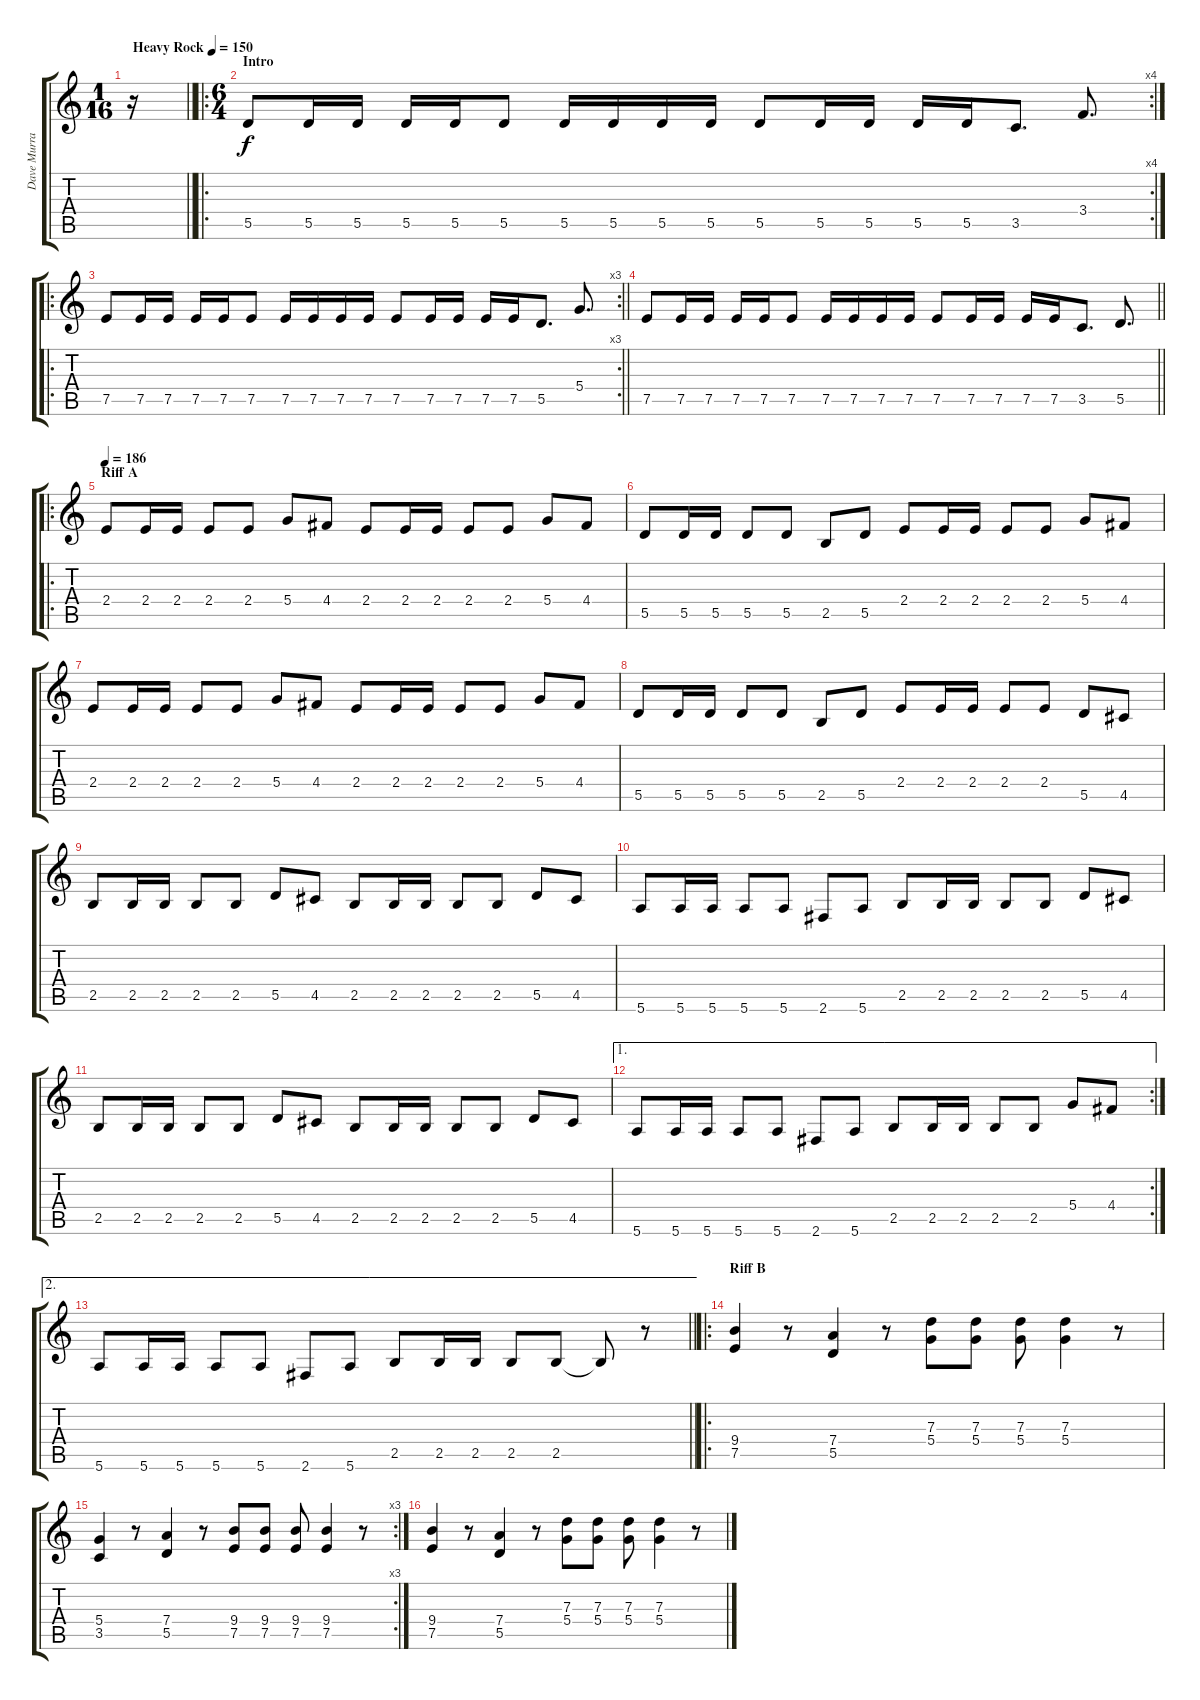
\track ("Dave Murray" "Dave Murra") {instrument distortionguitar}
\staff {score tabs}
\tuning (E4 B3 G3 D3 A2 E2) {hide}
\ts (1 16)
\tempo (150 "Heavy Rock")
\clef g2
\barLineRight lightlight
\ks c
r.16{dy f instrument distortionguitar} |
\ro
\rc 4
\ts (6 4)
\section ("" "Intro")
5.5.8 5.5.16 5.5.16 5.5.16 5.5.16 5.5.8 5.5.16 5.5.16 5.5.16 5.5.16 5.5.8 5.5.16 5.5.16 5.5.16 5.5.16 3.5.8{d} 3.4.8{d} |
\ro
\rc 3
\barLineRight lightlight
7.5.8 7.5.16 7.5.16 7.5.16 7.5.16 7.5.8 7.5.16 7.5.16 7.5.16 7.5.16 7.5.8 7.5.16 7.5.16 7.5.16 7.5.16 5.5.8{d} 5.4.8{d} |
\barLineRight lightlight
7.5.8 7.5.16 7.5.16 7.5.16 7.5.16 7.5.8 7.5.16 7.5.16 7.5.16 7.5.16 7.5.8 7.5.16 7.5.16 7.5.16 7.5.16 3.5.8{d} 5.5.8{d} |
\ro
\section ("" "Riff A")
\tempo 186
2.4.8 2.4.16 2.4.16 2.4.8 2.4.8 5.4.8 4.4.8 2.4.8 2.4.16 2.4.16 2.4.8 2.4.8 5.4.8 4.4.8 |
5.5.8 5.5.16 5.5.16 5.5.8 5.5.8 2.5.8 5.5.8 2.4.8 2.4.16 2.4.16 2.4.8 2.4.8 5.4.8 4.4.8 |
2.4.8 2.4.16 2.4.16 2.4.8 2.4.8 5.4.8 4.4.8 2.4.8 2.4.16 2.4.16 2.4.8 2.4.8 5.4.8 4.4.8 |
5.5.8 5.5.16 5.5.16 5.5.8 5.5.8 2.5.8 5.5.8 2.4.8 2.4.16 2.4.16 2.4.8 2.4.8 5.5.8 4.5.8 |
2.5.8 2.5.16 2.5.16 2.5.8 2.5.8 5.5.8 4.5.8 2.5.8 2.5.16 2.5.16 2.5.8 2.5.8 5.5.8 4.5.8 |
5.6.8 5.6.16 5.6.16 5.6.8 5.6.8 2.6.8 5.6.8 2.5.8 2.5.16 2.5.16 2.5.8 2.5.8 5.5.8 4.5.8 |
2.5.8 2.5.16 2.5.16 2.5.8 2.5.8 5.5.8 4.5.8 2.5.8 2.5.16 2.5.16 2.5.8 2.5.8 5.5.8 4.5.8 |
\ae 1
\rc 2
5.6.8 5.6.16 5.6.16 5.6.8 5.6.8 2.6.8 5.6.8 2.5.8 2.5.16 2.5.16 2.5.8 2.5.8 5.4.8 4.4.8 |
\ae 2
\barLineRight lightlight
5.6.8 5.6.16 5.6.16 5.6.8 5.6.8 2.6.8 5.6.8 2.5.8 2.5.16 2.5.16 2.5.8 2.5.8 2.5{t}.8 r.8 |
\ro
\section ("" "Riff B")
(9.4 7.5).4 r.8 (7.4 5.5).4 r.8 (7.3 5.4).8 (7.3 5.4).8 (7.3 5.4).8 (7.3 5.4).4 r.8 |
\rc 3
(5.4 3.5).4 r.8 (7.4 5.5).4 r.8 (9.4 7.5).8 (9.4 7.5).8 (9.4 7.5).8 (9.4 7.5).4 r.8 |
(9.4 7.5).4 r.8 (7.4 5.5).4 r.8 (7.3 5.4).8 (7.3 5.4).8 (7.3 5.4).8 (7.3 5.4).4 r.8
